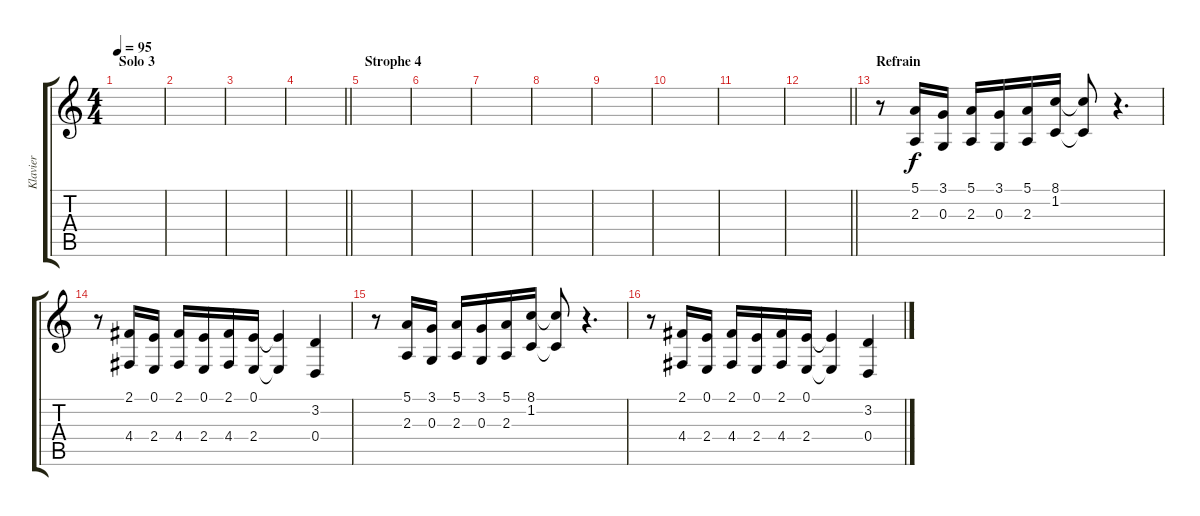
\track ("Klavier" "Klavier") {instrument electricgrandpiano}
\staff {score tabs}
\tuning (E4 B3 G3 D3 A2 E2) {hide}
\ts (4 4)
\section ("" "Solo 3")
\tempo 95
\clef g2
\ks c
|
|
|
\barLineRight lightlight
|
\section ("" "Strophe 4")
|
|
|
|
|
|
|
\barLineRight lightlight
|
\section ("" "Refrain")
r.8 (5.1 2.3).16 (3.1 0.3).16 (5.1 2.3).16 (3.1 0.3).16 (5.1 2.3).16 (8.1 1.2).16 (8.1{t} 1.2{t}).8 r.4{d} |
r.8 (2.1 4.4).16 (0.1 2.4).16 (2.1 4.4).16 (0.1 2.4).16 (2.1 4.4).16 (0.1 2.4).16 (0.1{t} 2.4{t}).4 (3.2 0.4).4 |
r.8 (5.1 2.3).16 (3.1 0.3).16 (5.1 2.3).16 (3.1 0.3).16 (5.1 2.3).16 (8.1 1.2).16 (8.1{t} 1.2{t}).8 r.4{d} |
r.8 (2.1 4.4).16 (0.1 2.4).16 (2.1 4.4).16 (0.1 2.4).16 (2.1 4.4).16 (0.1 2.4).16 (0.1{t} 2.4{t}).4 (3.2 0.4).4
